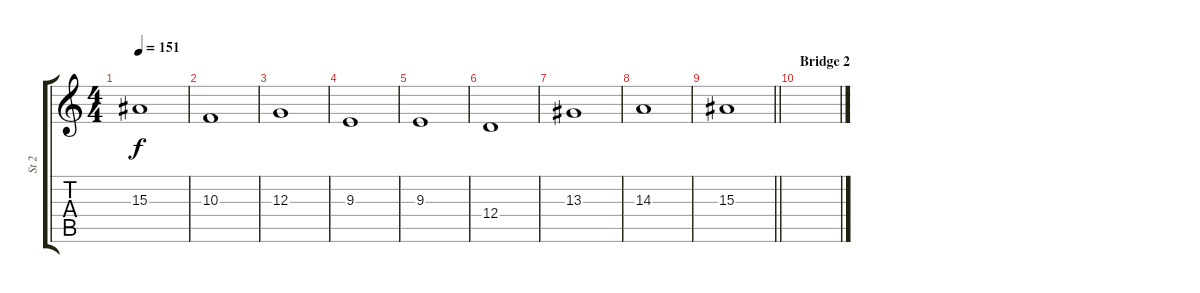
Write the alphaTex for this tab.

\track ("St 2" "St 2") {instrument stringensemble1}
\staff {score tabs}
\tuning (E4 B3 G3 D3 A2 E2) {hide}
\ts (4 4)
\tempo 151
\clef g2
\ks c
15.3.1{dy f} |
10.3.1 |
12.3.1 |
9.3.1 |
9.3.1 |
12.4.1 |
13.3.1 |
14.3.1 |
\barLineRight lightlight
15.3.1 |
\section ("" "Bridge 2")
